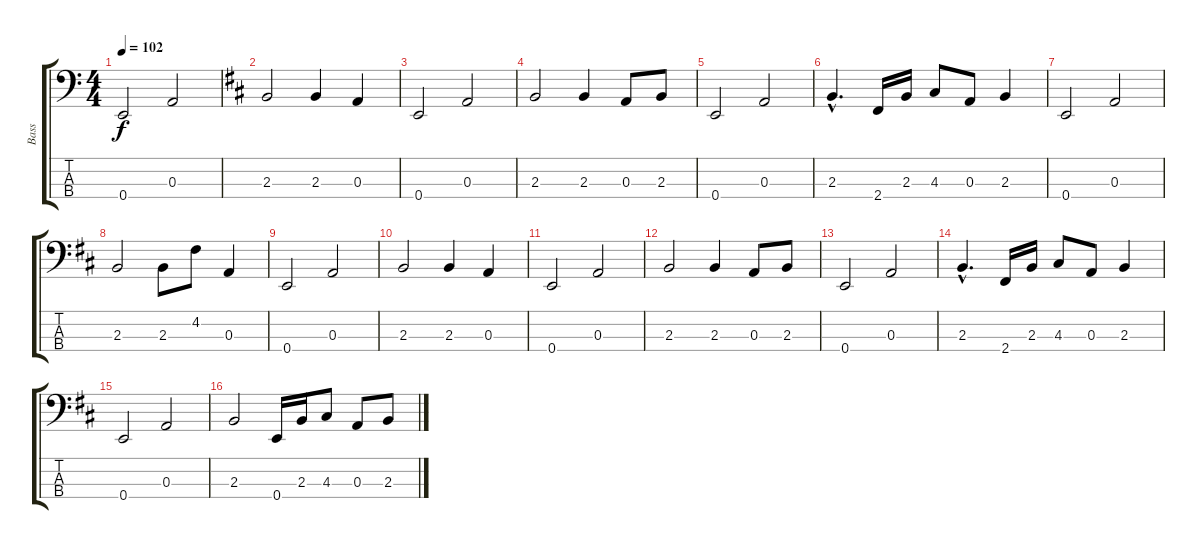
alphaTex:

\track ("Bass" "Bass") {instrument electricbasspick}
\staff {score tabs}
\tuning (G2 D2 A1 E1) {hide}
\ts (4 4)
\tempo 102
\clef f4
\ks c
0.4.2{dy f instrument electricbasspick} 0.3.2 |
\ks d
2.3.2 2.3.4 0.3.4 |
0.4.2 0.3.2 |
2.3.2 2.3.4 0.3.8 2.3.8 |
0.4.2 0.3.2 |
2.3{hac}.4{d} 2.4.16 2.3.16 4.3.8 0.3.8 2.3.4 |
0.4.2 0.3.2 |
2.3.2 2.3.8 4.2.8 0.3.4 |
0.4.2 0.3.2 |
2.3.2 2.3.4 0.3.4 |
0.4.2 0.3.2 |
2.3.2 2.3.4 0.3.8 2.3.8 |
0.4.2 0.3.2 |
2.3{hac}.4{d} 2.4.16 2.3.16 4.3.8 0.3.8 2.3.4 |
0.4.2 0.3.2 |
2.3.2 0.4.16 2.3.16 4.3.8 0.3.8 2.3.8
